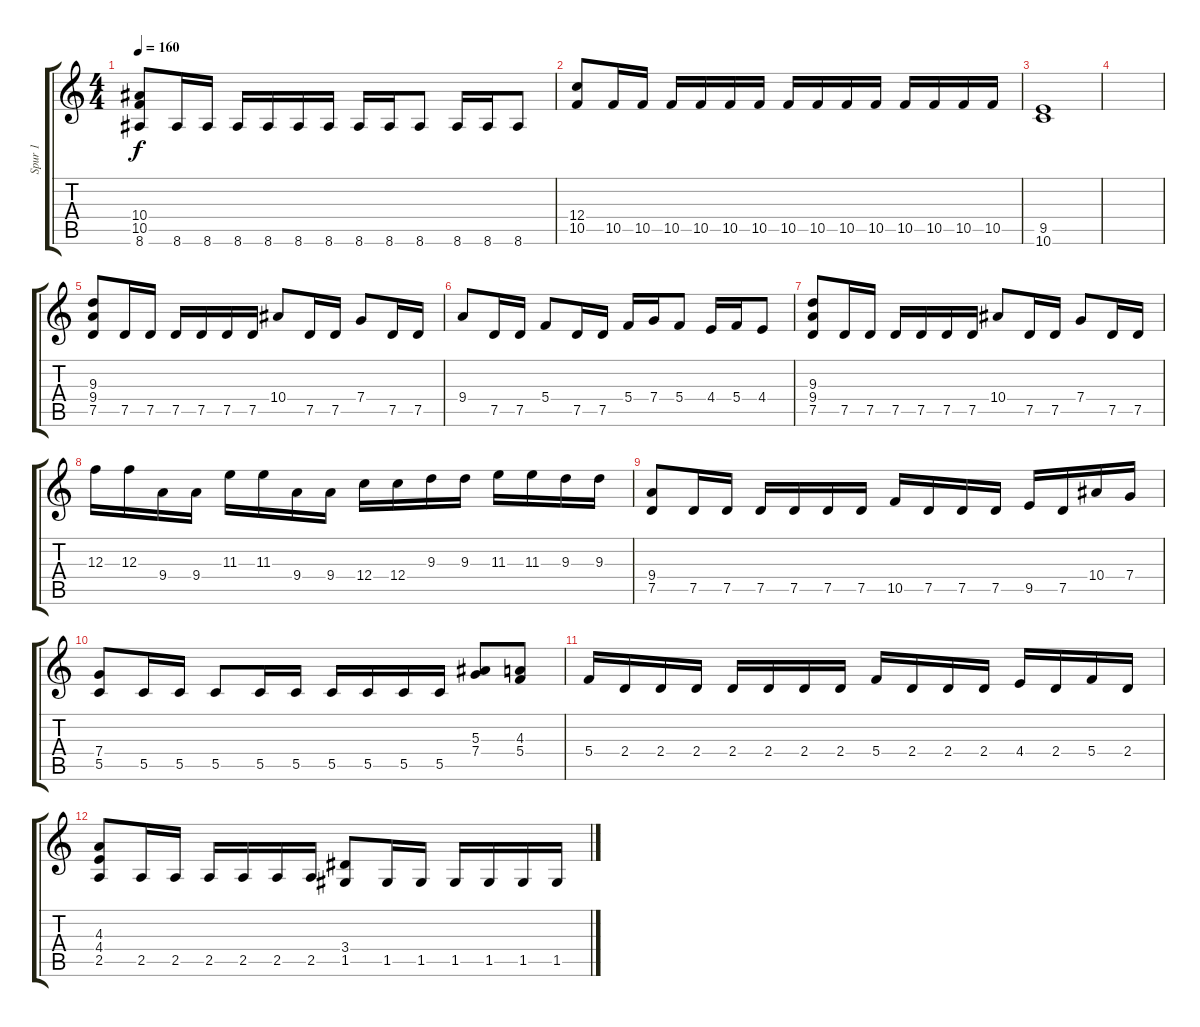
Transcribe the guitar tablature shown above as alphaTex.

\track ("Spur 1" "Spur 1") {instrument distortionguitar}
\staff {score tabs}
\tuning (D4 A3 F3 C3 G2 D2) {hide}
\ts (4 4)
\tempo 160
\clef g2
\ks c
(10.4 10.5 8.6).8{dy f} 8.6.16 8.6.16 8.6.16 8.6.16 8.6.16 8.6.16 8.6.16 8.6.16 8.6.8 8.6.16 8.6.16 8.6.8 |
(12.4 10.5).8 10.5.16 10.5.16 10.5.16 10.5.16 10.5.16 10.5.16 10.5.16 10.5.16 10.5.16 10.5.16 10.5.16 10.5.16 10.5.16 10.5.16 |
(9.5 10.6).1 |
|
(9.3 9.4 7.5).8 7.5.16 7.5.16 7.5.16 7.5.16 7.5.16 7.5.16 10.4.8 7.5.16 7.5.16 7.4.8 7.5.16 7.5.16 |
9.4.8 7.5.16 7.5.16 5.4.8 7.5.16 7.5.16 5.4.16 7.4.16 5.4.8 4.4.16 5.4.16 4.4.8 |
(9.3 9.4 7.5).8 7.5.16 7.5.16 7.5.16 7.5.16 7.5.16 7.5.16 10.4.8 7.5.16 7.5.16 7.4.8 7.5.16 7.5.16 |
12.3.16 12.3.16 9.4.16 9.4.16 11.3.16 11.3.16 9.4.16 9.4.16 12.4.16 12.4.16 9.3.16 9.3.16 11.3.16 11.3.16 9.3.16 9.3.16 |
(9.4 7.5).8 7.5.16 7.5.16 7.5.16 7.5.16 7.5.16 7.5.16 10.5.16 7.5.16 7.5.16 7.5.16 9.5.16 7.5.16 10.4.16 7.4.16 |
(7.4 5.5).8 5.5.16 5.5.16 5.5.8 5.5.16 5.5.16 5.5.16 5.5.16 5.5.16 5.5.16 (5.3 7.4).8 (4.3 5.4).8 |
5.4.16 2.4.16 2.4.16 2.4.16 2.4.16 2.4.16 2.4.16 2.4.16 5.4.16 2.4.16 2.4.16 2.4.16 4.4.16 2.4.16 5.4.16 2.4.16 |
(4.3 4.4 2.5).8 2.5.16 2.5.16 2.5.16 2.5.16 2.5.16 2.5.16 (3.4 1.5).8 1.5.16 1.5.16 1.5.16 1.5.16 1.5.16 1.5.16
